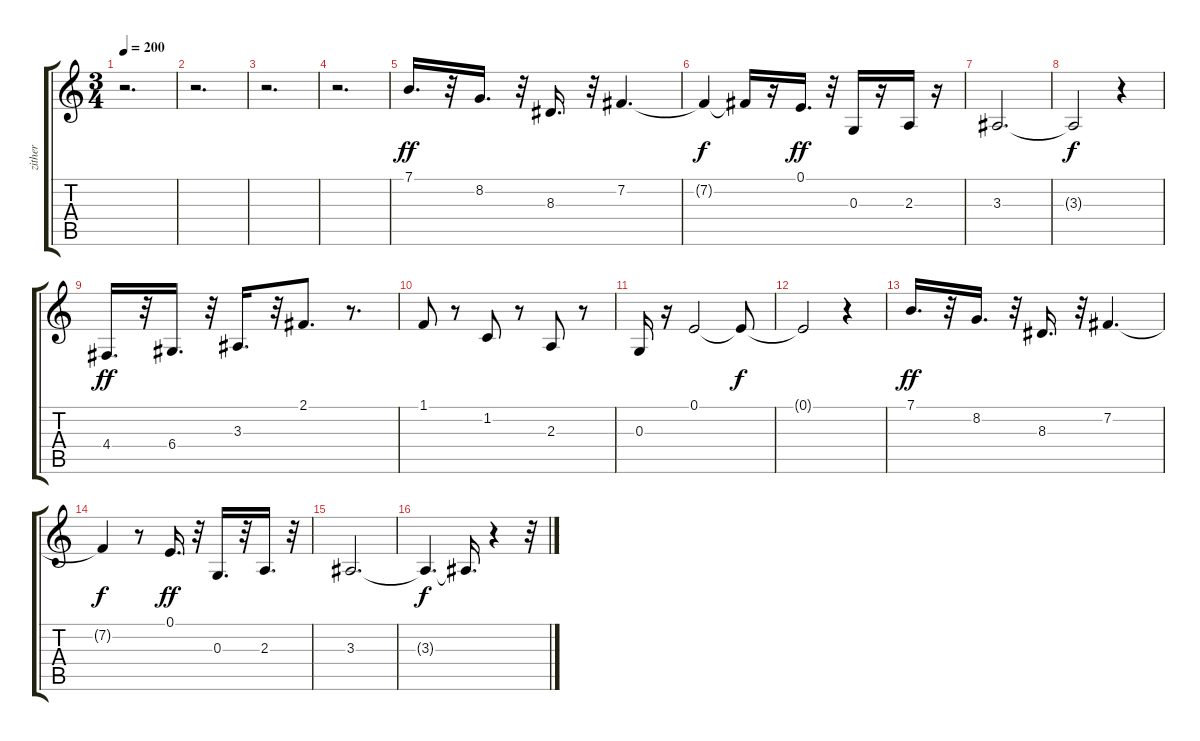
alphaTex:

\track (" zither" " zither") {instrument dulcimer}
\staff {score tabs}
\tuning (E4 B3 G3 D3 A2 E2) {hide}
\ts (3 4)
\tempo 200
\clef g2
\ks c
r.2{d dy ff} |
r.2{d} |
r.2{d} |
r.2{d} |
7.1.16{d balance 8} r.32 8.2.16{d} r.32 8.3.16{d} r.32 7.2.4{d} |
7.2{t}.4{dy f} 7.2{t}.16 r.16 0.1.16{d dy ff} r.32 0.3.16 r.16 2.3.16 r.16 |
3.3.2{d} |
3.3{t}.2{dy f} r.4 |
4.4.16{d dy ff} r.32 6.4.16{d} r.32 3.3.16{d} r.32 2.1.8{d} r.8{d} |
1.1.8 r.8 1.2.8 r.8 2.3.8 r.8 |
0.3.16 r.16 0.1.2 0.1{t}.8{dy f} |
0.1{t}.2 r.4 |
7.1.16{d dy ff} r.32 8.2.16{d} r.32 8.3.16{d} r.32 7.2.4{d} |
7.2{t}.4{dy f} r.8 0.1.16{d dy ff} r.32 0.3.16{d} r.32 2.3.16{d} r.32 |
3.3.2{d} |
3.3{t}.4{d dy f} 3.3{t}.16{d} r.4 r.32
